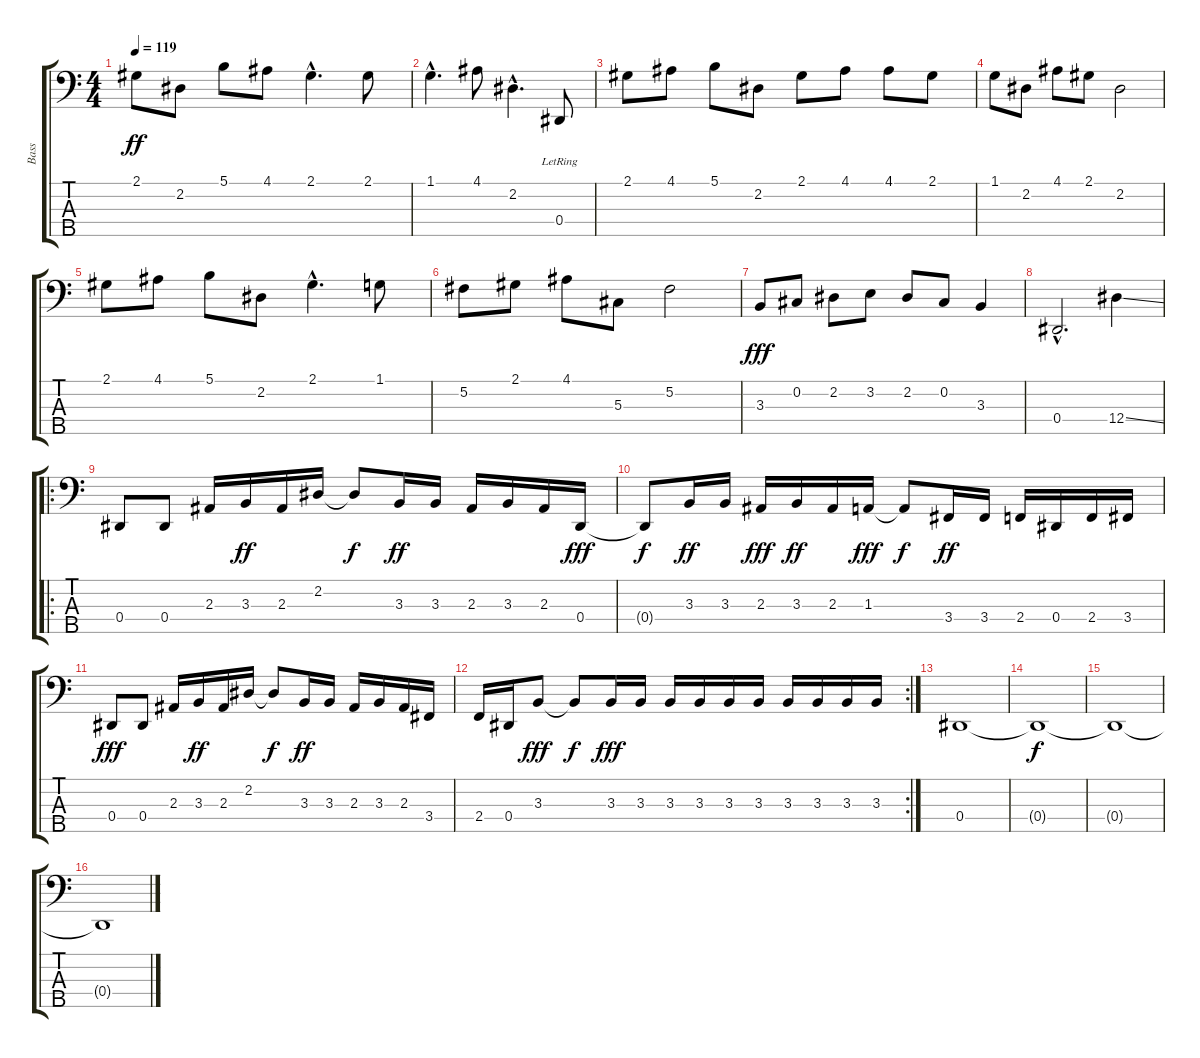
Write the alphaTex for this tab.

\track ("Bass" "Bass") {instrument electricbassfinger}
\staff {score tabs}
\tuning (Gb2 Db2 Ab1 Eb1 Bb0) {hide}
\ts (4 4)
\tempo 119
\clef f4
\ks c
2.1.8{dy ff} 2.2.8 5.1.8 4.1.8 2.1{hac}.4{d} 2.1.8 |
1.1{hac}.4{d} 4.1.8 2.2{hac}.4{d} 0.4{lr}.8 |
2.1.8 4.1.8 5.1.8 2.2.8 2.1.8 4.1.8 4.1.8 2.1.8 |
1.1.8 2.2.8 4.1.8 2.1.8 2.2.2 |
2.1.8 4.1.8 5.1.8 2.2.8 2.1{hac}.4{d} 1.1.8 |
5.2.8 2.1.8 4.1.8 5.3.8 5.2.2 |
3.3.8{dy fff} 0.2.8 2.2.8 3.2.8 2.2.8 0.2.8 3.3.4 |
0.4{hac}.2{d} 12.4{ss}.4 |
\ro
0.4.8 0.4.8 2.3.16 3.3.16{dy ff} 2.3.16 2.2.16 2.2{t}.8{dy f} 3.3.16{dy ff} 3.3.16 2.3.16 3.3.16 2.3.16 0.4.16{dy fff} |
0.4{t}.8{dy f} 3.3.16{dy ff} 3.3.16 2.3.16{dy fff} 3.3.16{dy ff} 2.3.16 1.3.16{dy fff} 1.3{t}.8{dy f} 3.4.16{dy ff} 3.4.16 2.4.16 0.4.16 2.4.16 3.4.16 |
0.4.8{dy fff} 0.4.8 2.3.16 3.3.16{dy ff} 2.3.16 2.2.16 2.2{t}.8{dy f} 3.3.16{dy ff} 3.3.16 2.3.16 3.3.16 2.3.16 3.4.16 |
\rc 2
2.4.16 0.4.16 3.3.8{dy fff} 3.3{t}.8{dy f} 3.3.16{dy fff} 3.3.16 3.3.16 3.3.16 3.3.16 3.3.16 3.3.16 3.3.16 3.3.16 3.3.16 |
0.4.1 |
0.4{t}.1{dy f} |
0.4{t}.1 |
0.4{t}.1
